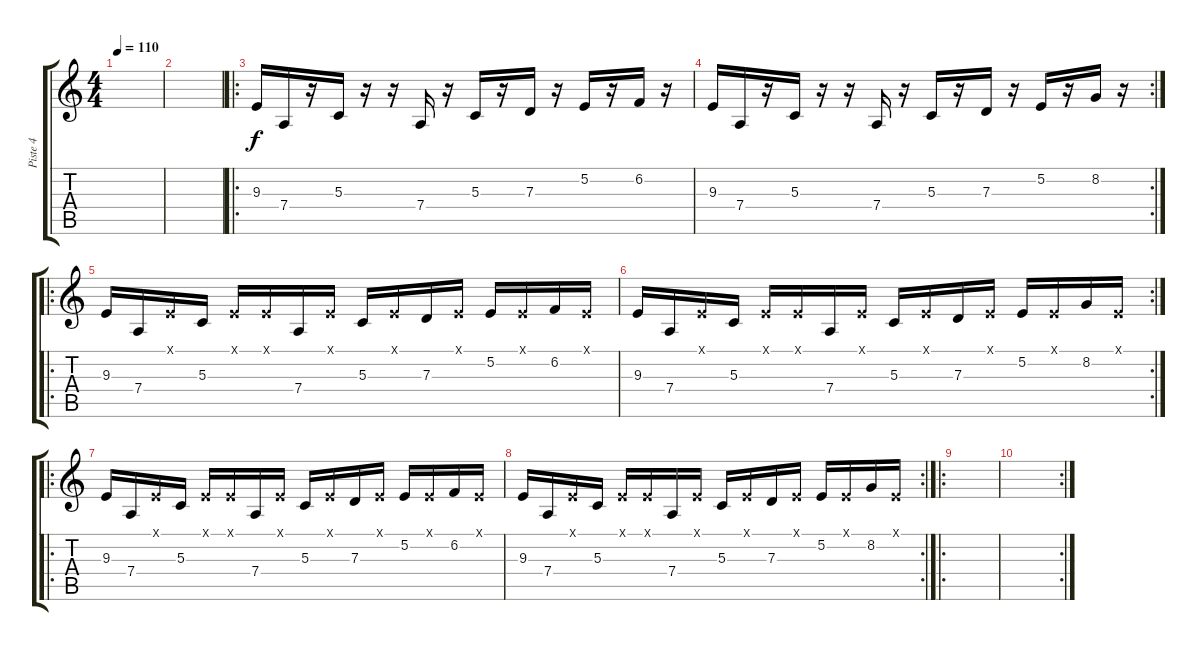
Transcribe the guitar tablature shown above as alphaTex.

\track ("Piste 4" "Piste 4") {instrument altosax}
\staff {score tabs}
\tuning (E4 B3 G3 D3 A2 E2) {hide}
\ts (4 4)
\tempo 110
\clef g2
\ks c
|
|
\ro
9.3.16{volume 16 instrument altosax} 7.4.16 r.16 5.3.16 r.16 r.16 7.4.16 r.16 5.3.16 r.16 7.3.16 r.16 5.2.16 r.16 6.2.16 r.16 |
\rc 2
9.3.16 7.4.16 r.16 5.3.16 r.16 r.16 7.4.16 r.16 5.3.16 r.16 7.3.16 r.16 5.2.16 r.16 8.2.16 r.16 |
\ro
9.3.16{volume 16 instrument altosax} 7.4.16 0.1{x}.16 5.3.16 0.1{x}.16 0.1{x}.16 7.4.16 0.1{x}.16 5.3.16 0.1{x}.16 7.3.16 0.1{x}.16 5.2.16 0.1{x}.16 6.2.16 0.1{x}.16 |
\rc 2
9.3.16 7.4.16 0.1{x}.16 5.3.16 0.1{x}.16 0.1{x}.16 7.4.16 0.1{x}.16 5.3.16 0.1{x}.16 7.3.16 0.1{x}.16 5.2.16 0.1{x}.16 8.2.16 0.1{x}.16 |
\ro
9.3.16{volume 16 instrument altosax} 7.4.16 0.1{x}.16 5.3.16 0.1{x}.16 0.1{x}.16 7.4.16 0.1{x}.16 5.3.16 0.1{x}.16 7.3.16 0.1{x}.16 5.2.16 0.1{x}.16 6.2.16 0.1{x}.16 |
\rc 2
9.3.16 7.4.16 0.1{x}.16 5.3.16 0.1{x}.16 0.1{x}.16 7.4.16 0.1{x}.16 5.3.16 0.1{x}.16 7.3.16 0.1{x}.16 5.2.16 0.1{x}.16 8.2.16 0.1{x}.16 |
\ro
|
\rc 2
